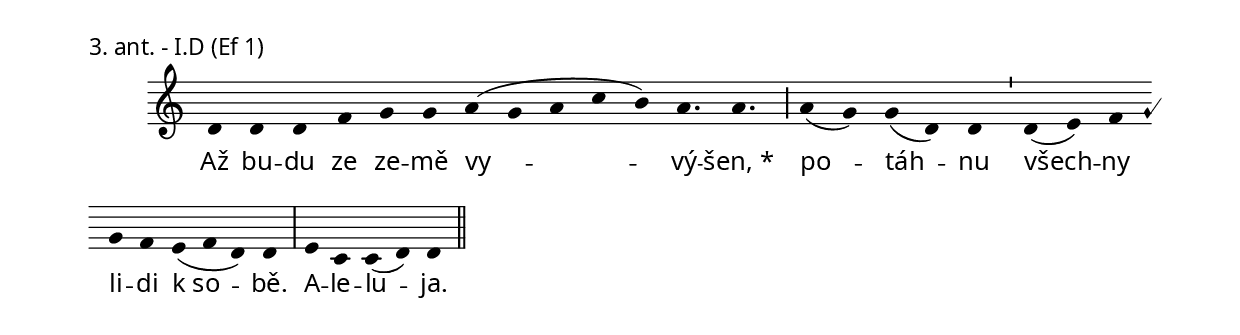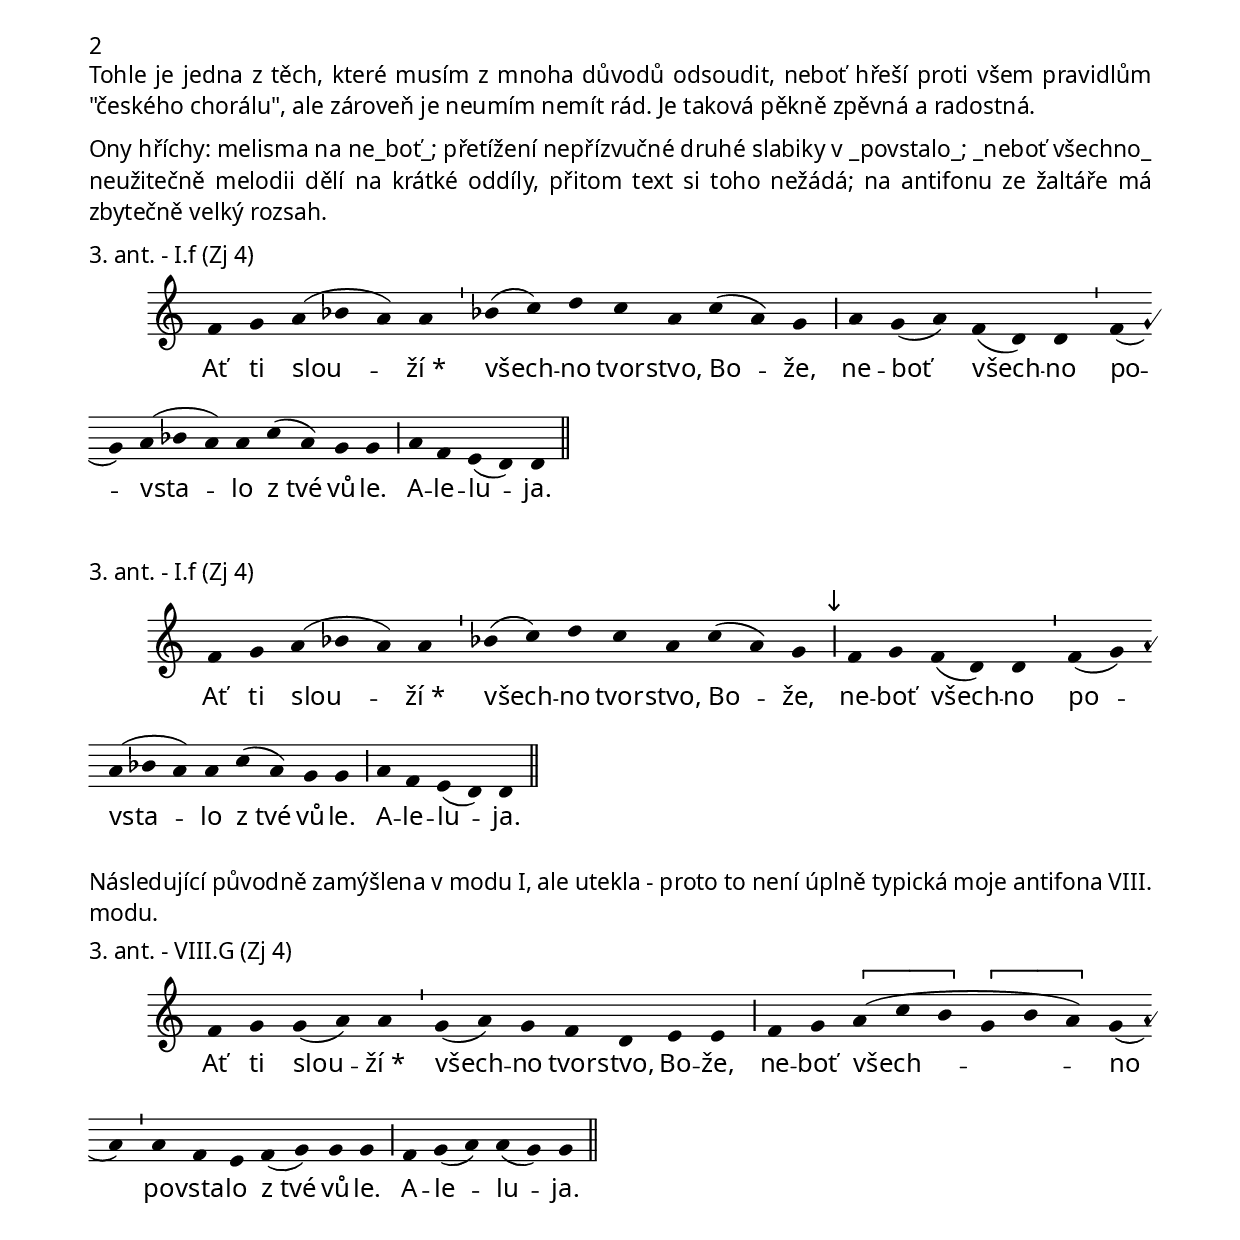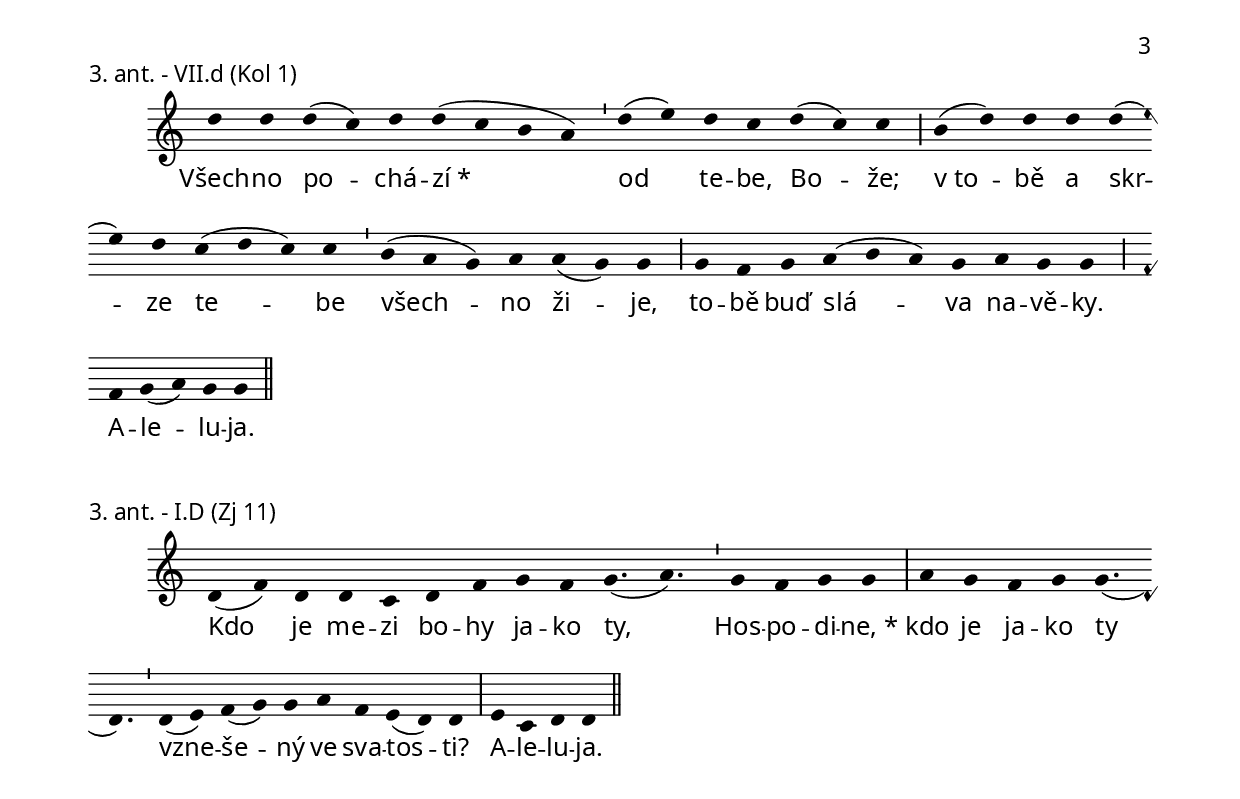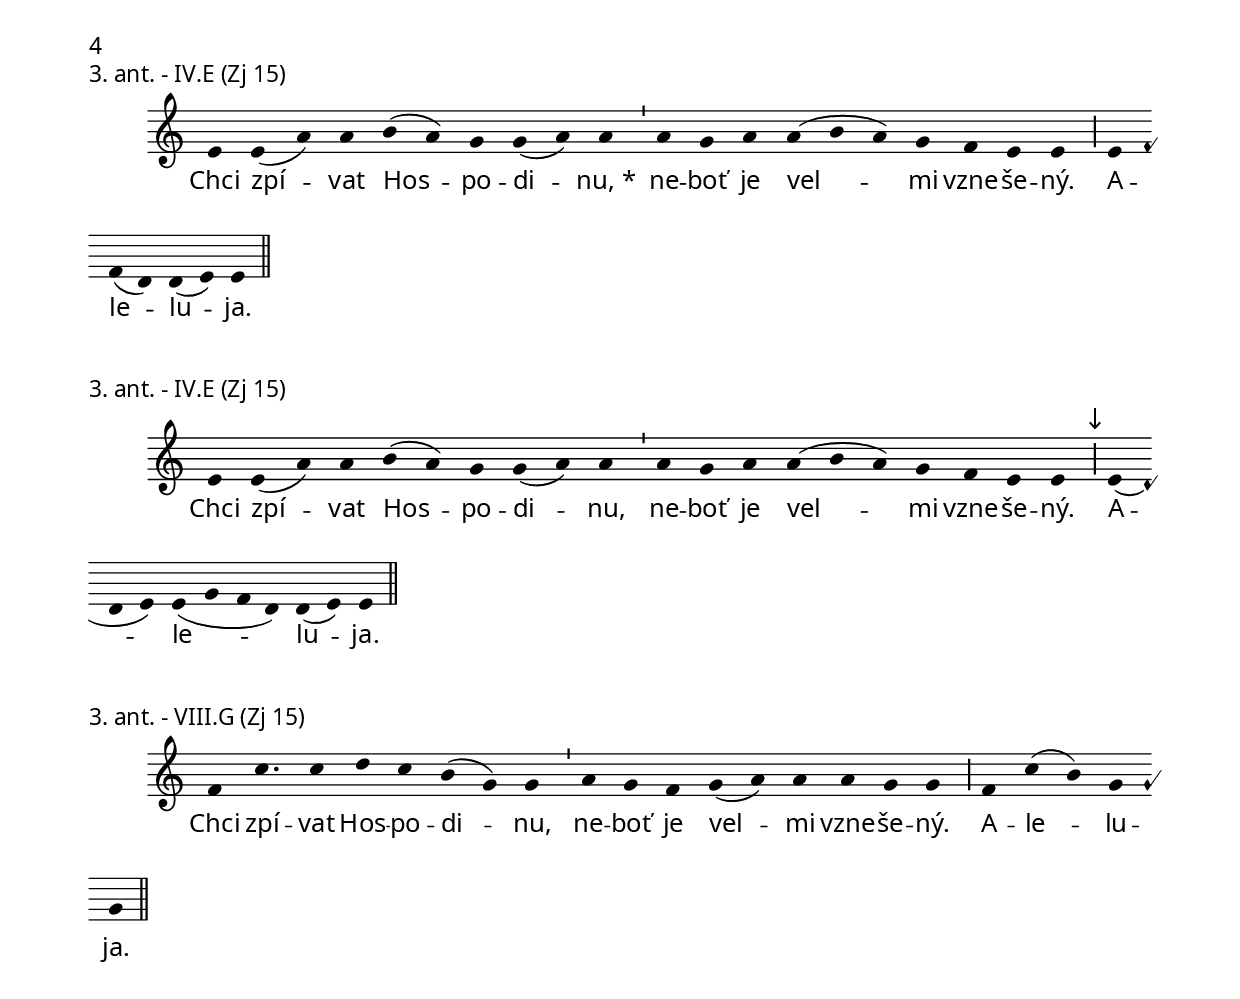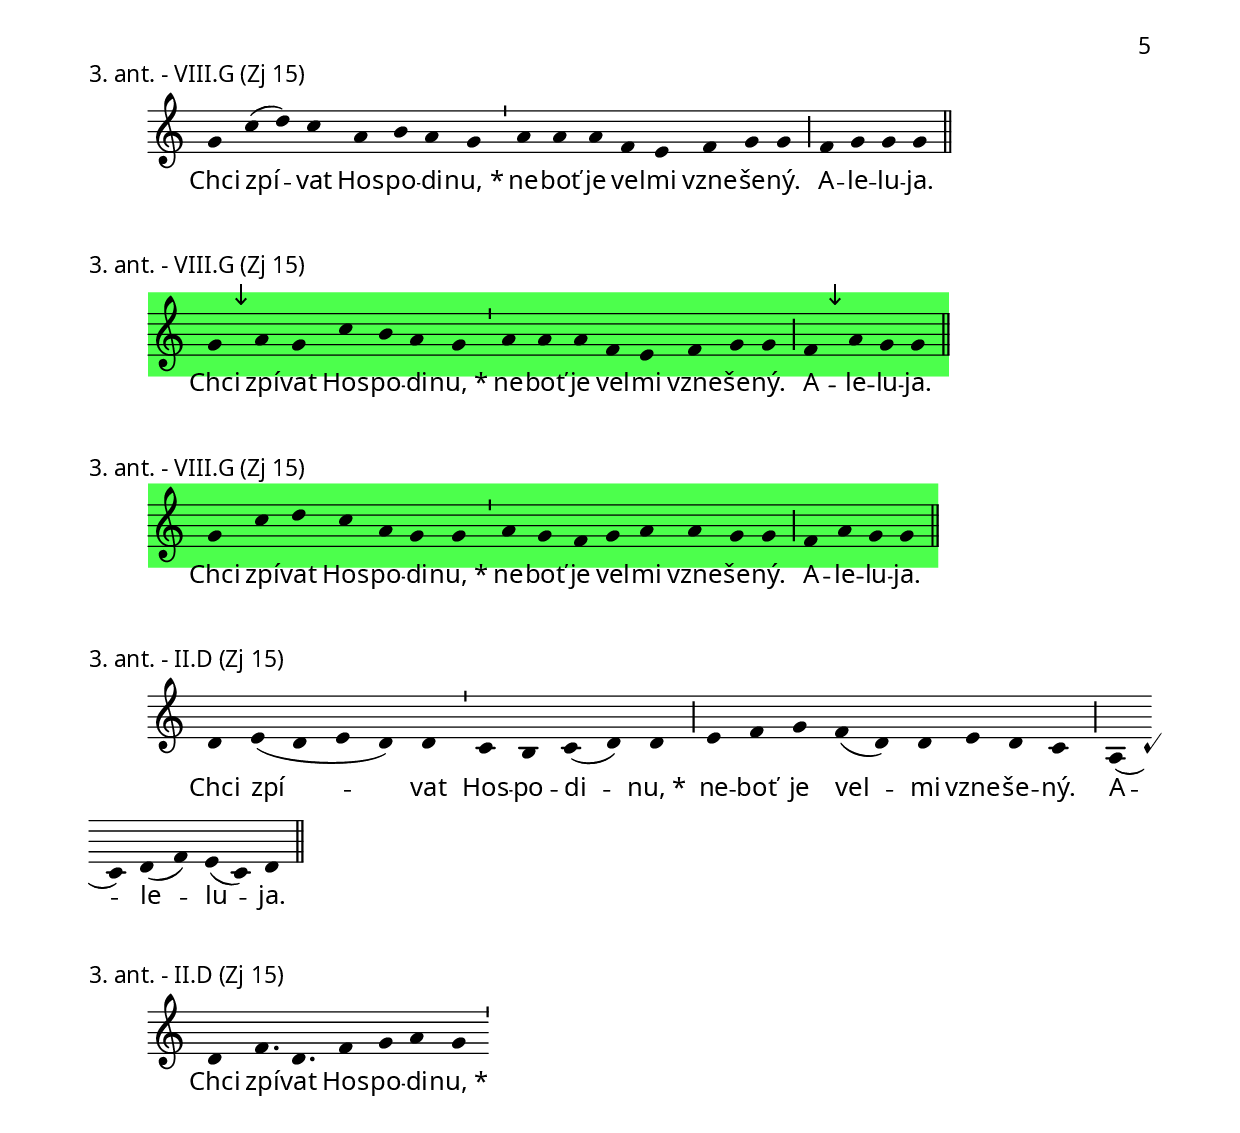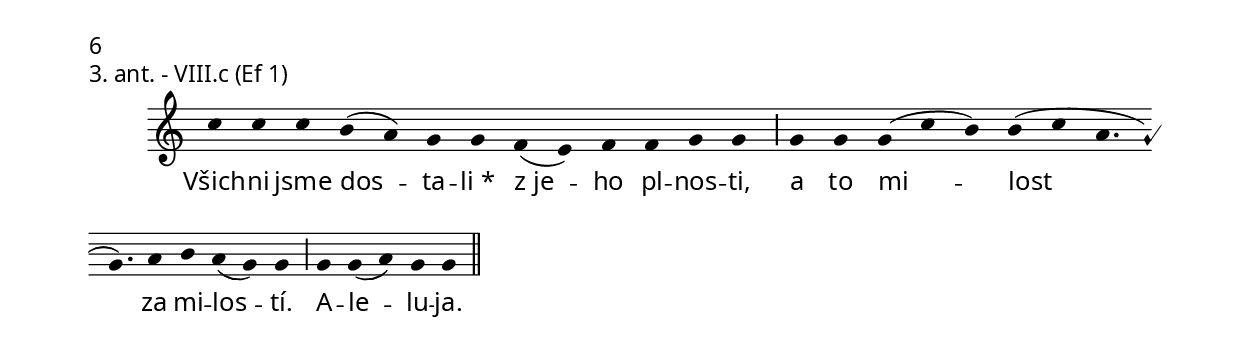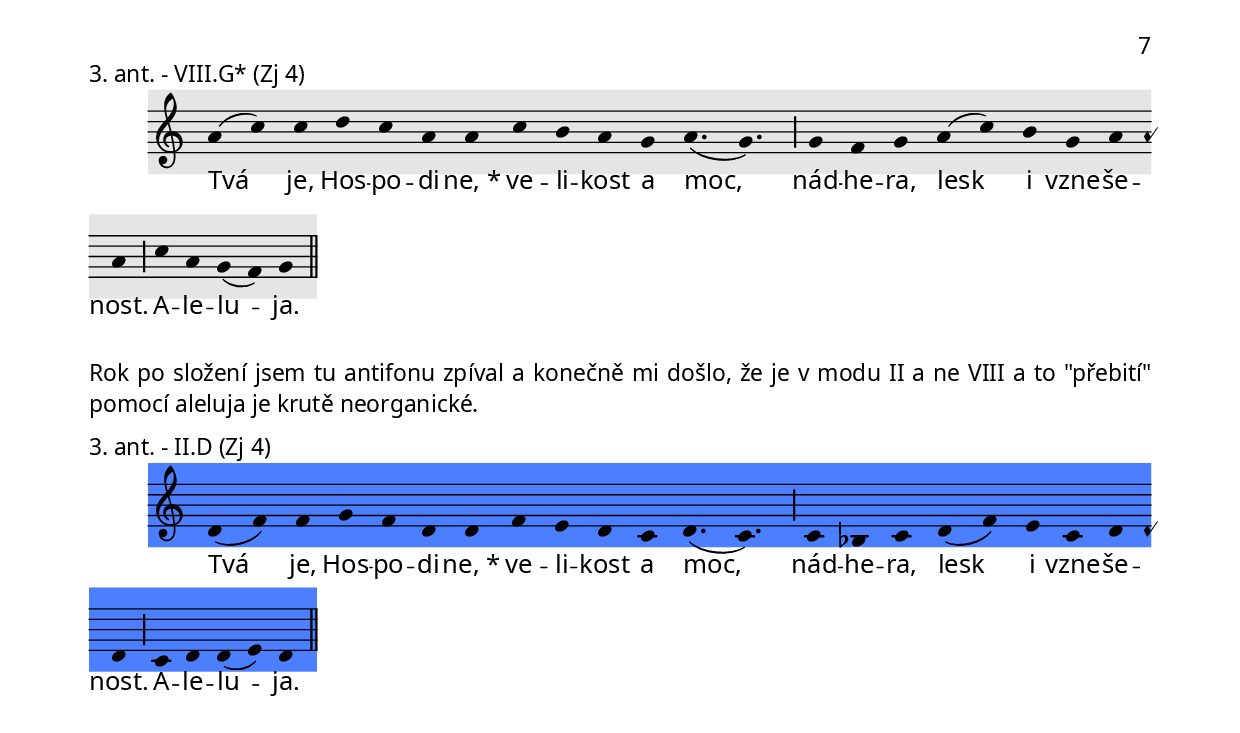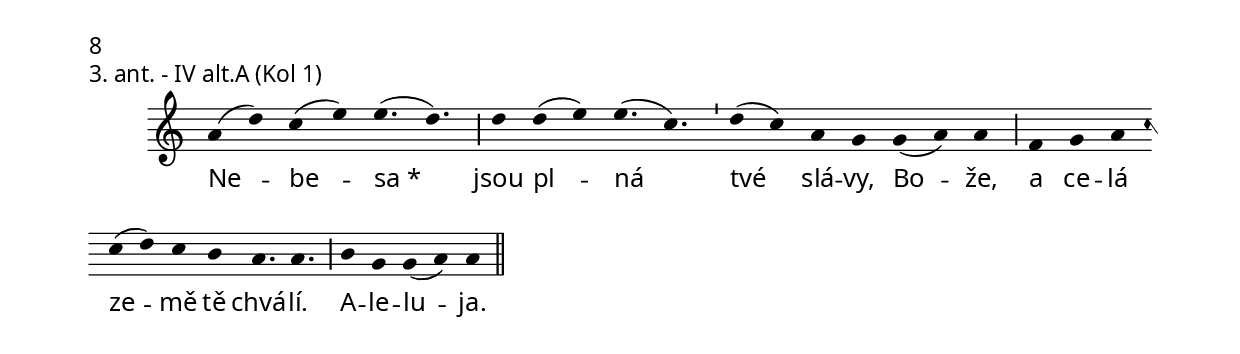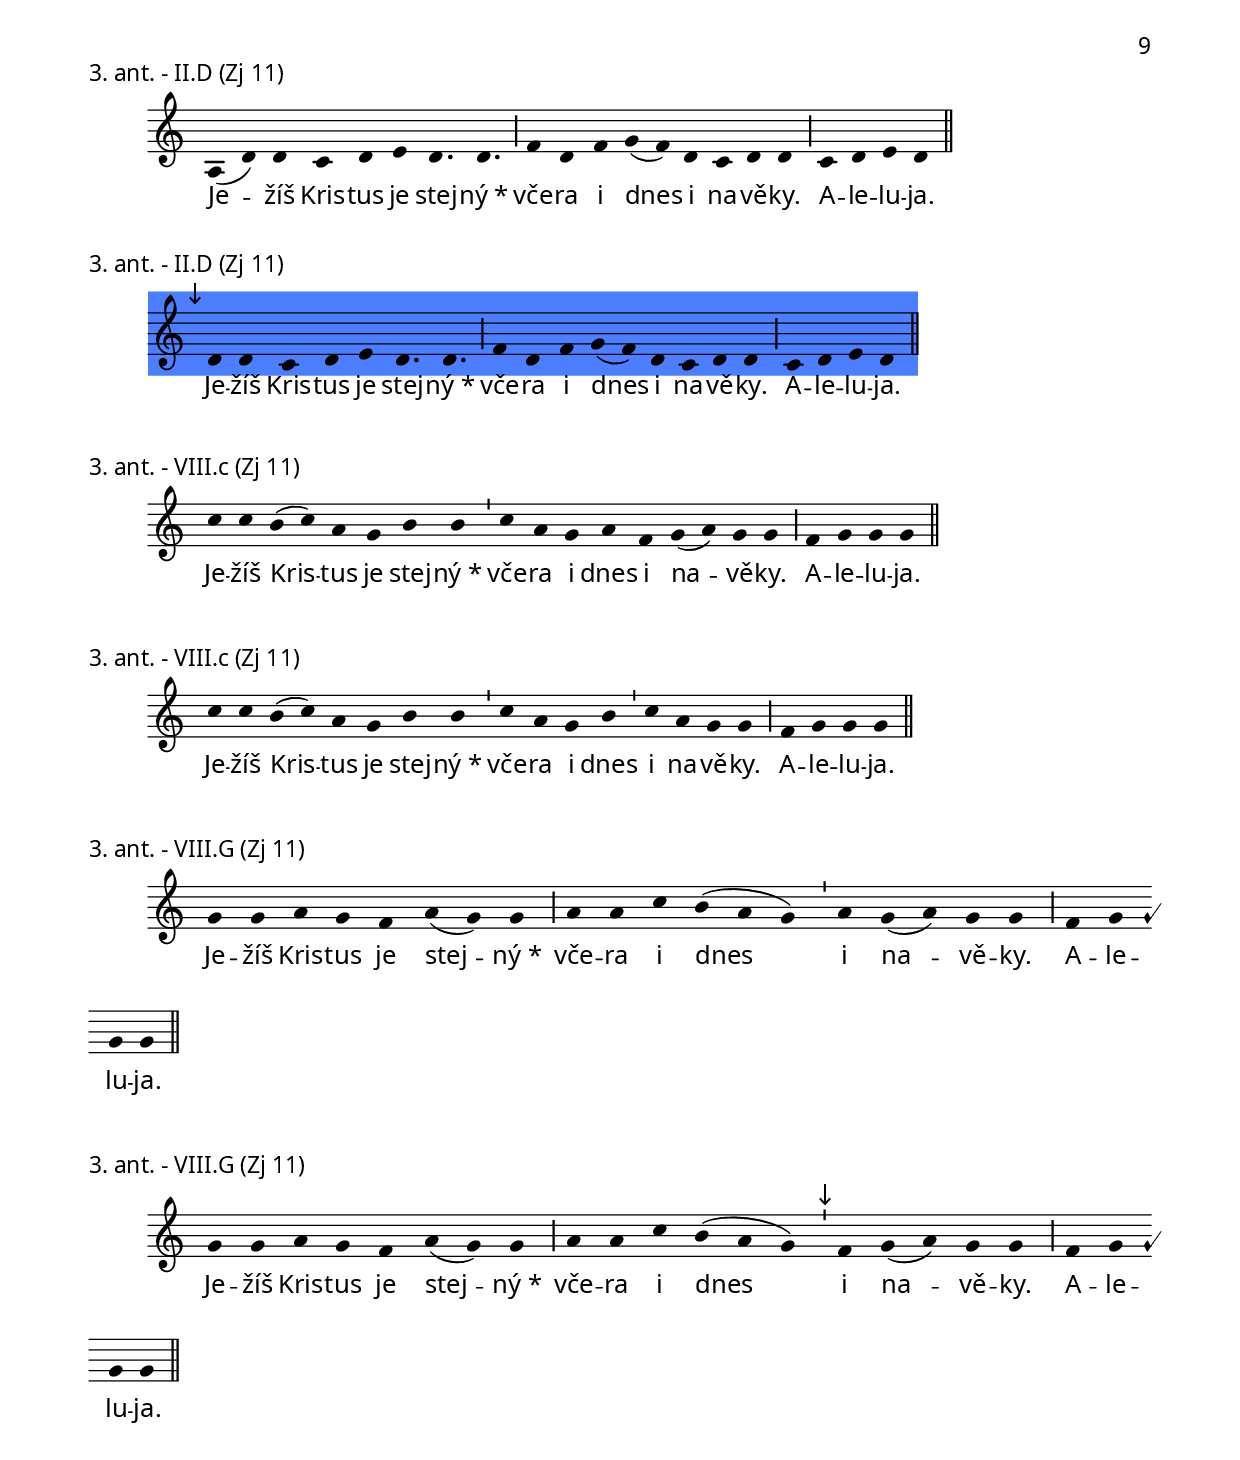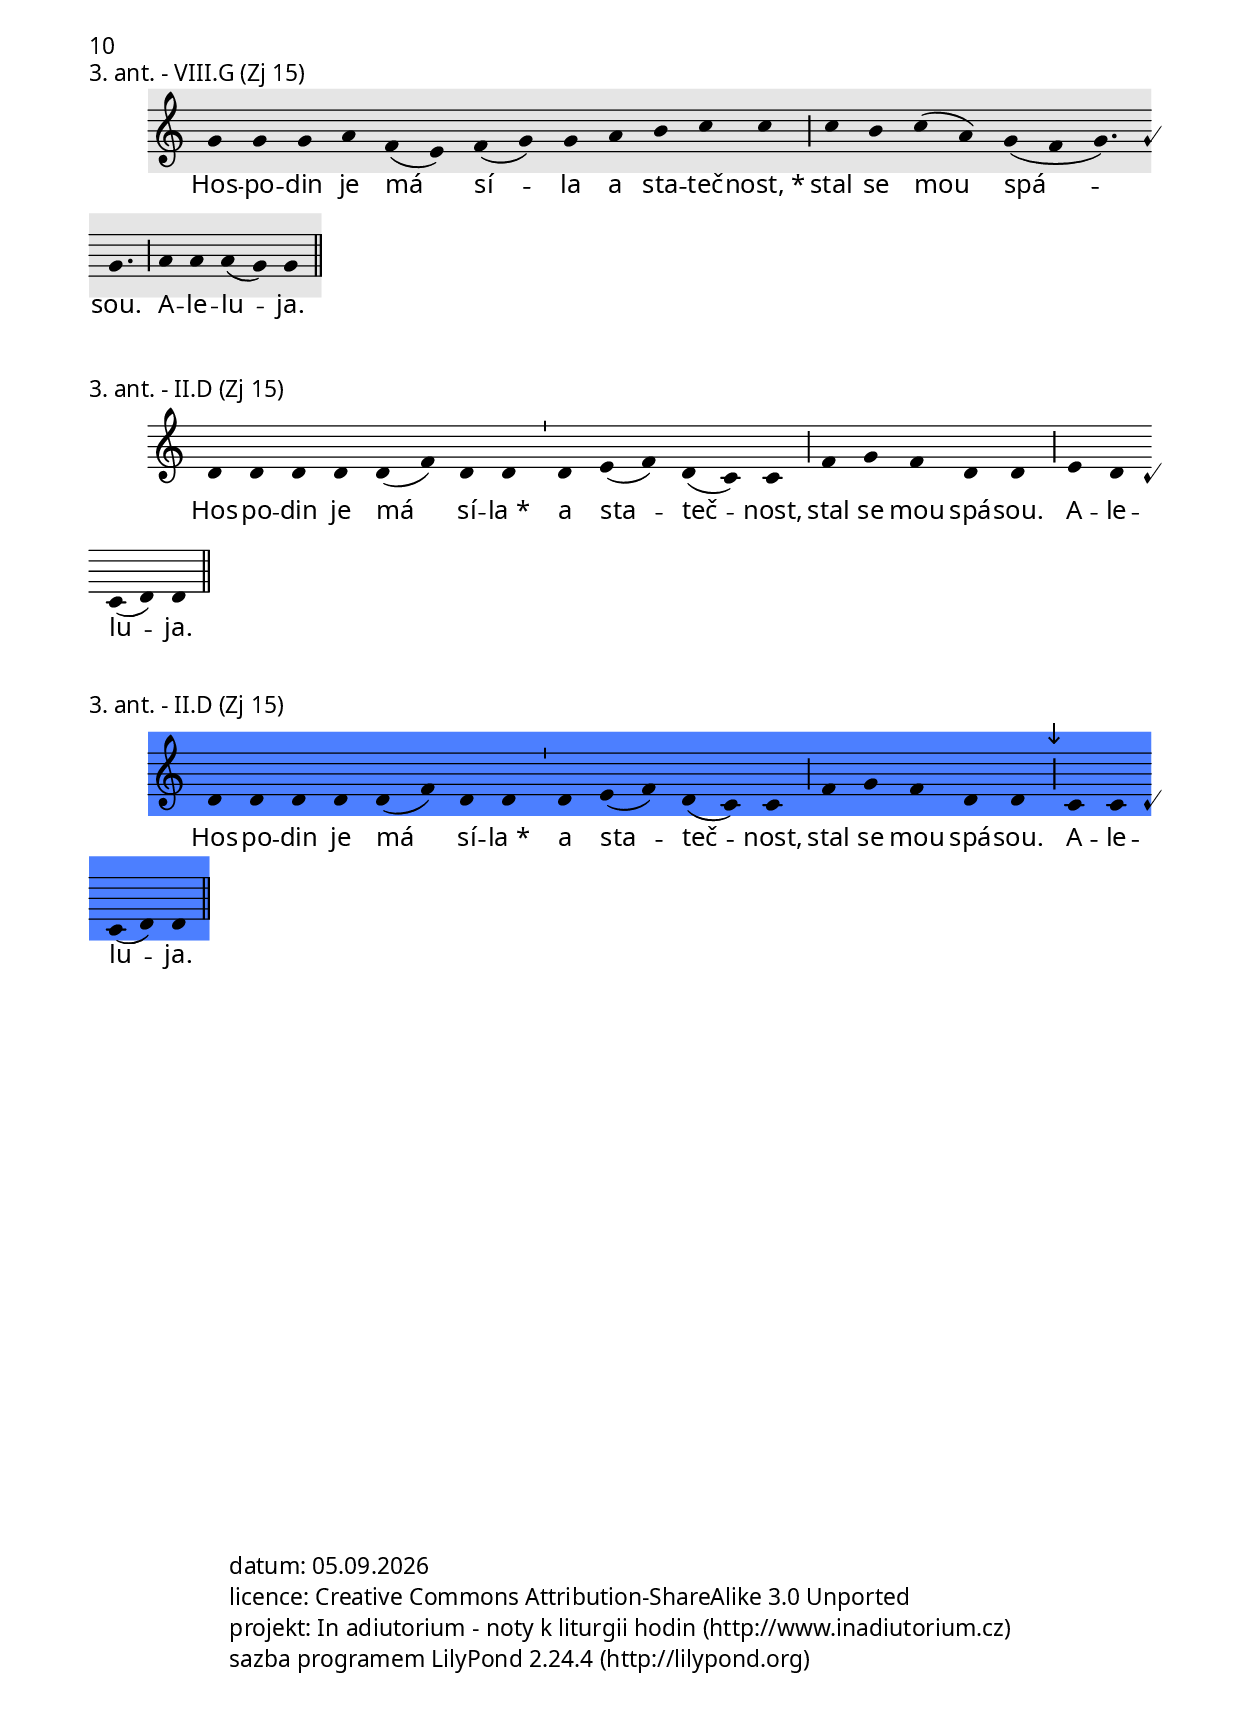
\include "../spolecne.ly"

% Antifony k nz kantikum nespor se opakuji v dvoutydennim
% cyklu - podobne jako v zaltari.
% Do zvlastniho souboru jsou vytazeny proto, ze v souboru
% velikonocnich antifon jsou jednotlive dny includovany
% do bookpart - a v bookpart se nesmi objevit definice promenne.

%%% LICHE TYDNY -------------------------------------------------

%velikTIpondeliNespAntIII =
\score {
  \relative c' {
    \choralniRezim
    d4 d d f g g a( g a c b) a4. a \barMaior
    a4( g) g( d) d \barMin d( e) f g f e( f d) d \barMax
    e c c( d) d \barFinalis
  }
  \addlyrics {
    Až bu -- du ze ze -- mě vy -- vý -- šen,_*
    po -- táh -- nu všech -- ny li -- di k_so -- bě.
    A -- le -- lu -- ja.
  }
  \header {
    quid = "3. ant."
    modus = "I"
    differentia = "D"
    psalmus = "Ef 1"
    id = ""
    fons = "5. ne postní, 2. nešp, ad Magnificat"
    piece = \markup {\sestavTitulek}
  }
}

\pageBreak

\markup\justify{
  Tohle je jedna z těch, které musím z mnoha důvodů odsoudit,
  neboť hřeší proti všem pravidlům "\"českého chorálu\","
  ale zároveň je neumím nemít rád.
  Je taková pěkně zpěvná a radostná.
}

\markup\justify{
  Ony hříchy:
  melisma na ne_boť_;
  přetížení nepřízvučné druhé slabiky v _povstalo_;
  _neboť všechno_ neužitečně melodii dělí na krátké oddíly,
  přitom text si toho nežádá;
  na antifonu ze žaltáře má zbytečně velký rozsah.
}

%velikTIuteryNespAntIII =
\score {
  \relative c' {
    \choralniRezim
    f4 g a( bes a) a \barMin bes( c) d c a c( a) g \barMaior
    a g( a) f( d) d \barMin f( g) a( bes a) a c( a) g g \barMaior
    a f e( d) d \barFinalis
  }
  \addlyrics {
    Ať ti slou -- ží_* všech -- no tvor -- stvo, Bo -- že,
    ne -- boť všech -- no po -- vsta -- lo z_tvé vů -- le.
    A -- le -- lu -- ja.
  }
  \header {
    quid = "3. ant."
    modus = "I"
    differentia = "f"
    psalmus = "Zj 4"
    id = "t1-ut"
    piece = \markup {\sestavTitulek}
  }
}

\score {
  \relative c' {
    \choralniRezim
    f4 g a( bes a) a \barMin bes( c) d c a c( a) g \barMaior
    \mark\sipka f g f( d) d \barMin f( g) a( bes a) a c( a) g g \barMaior
    a f e( d) d \barFinalis
  }
  \addlyrics {
    Ať ti slou -- ží_* všech -- no tvor -- stvo, Bo -- že,
    ne -- boť všech -- no po -- vsta -- lo z_tvé vů -- le.
    A -- le -- lu -- ja.
  }
  \header {
    quid = "3. ant."
    modus = "I"
    differentia = "f"
    psalmus = "Zj 4"
    id = "t1-ut"
    piece = \markup {\sestavTitulek}
  }
}

\markup\justify{
  Následující původně zamýšlena v modu I, ale utekla -
  proto to není úplně typická moje antifona VIII. modu.
}

\score {
  \relative c' {
    \choralniRezim
    f4 g g( a) a \barMin
    g( a) g f d e e \barMaior
    f g \[ a( c b \] \[ g b a) \] g( a) \barMin
    a f e f( g) g g \barMaior
    f g( a) a( g) g \barFinalis
  }
  \addlyrics {
    Ať ti slou -- ží_*
    všech -- no tvor -- stvo, Bo -- že,
    ne -- boť všech -- no po -- vsta -- lo z_tvé vů -- le.
    A -- le -- lu -- ja.
  }
  \header {
    quid = "3. ant."
    modus = "VIII"
    differentia = "G"
    psalmus = "Zj 4"
    id = "t1-ut"
    piece = \markup {\sestavTitulek}
  }
}

\pageBreak

%velikTIstredaNespAntIII =
\score {
  \relative c'' {
    \choralniRezim
    d4 d d( c) d d( c b a) \barMin d( e) d c d( c) c \barMaior
    b( d) d d d( e) d c( d c) c \barMin b( a g) a a( g) g \barMaior
    g f g a( b a) g a g g \barMaior
    f g( a) g g \barFinalis
  }
  \addlyrics {
    Všech -- no po -- chá -- zí_* od te -- be, Bo -- že;
    v_to -- bě a skr -- ze te -- be všech -- no ži -- je,
    to -- bě buď slá -- va na -- vě -- ky.
    A -- le -- lu -- ja.
  }
  \header {
    quid = "3. ant."
    modus = "VII"
    differentia = "d"
    psalmus = "Kol 1"
    id = ""
    fons = "slavnost Nejsvětější Trojice, r.ch., 3. ant.; přidáno aleluja"
    piece = \markup {\sestavTitulek}
  }
}

%velikTIctvrtekNespAntIII =
\score {
  \relative c' {
    \choralniRezim
    d( f) d d c d f g f g4.( a) \barMin g4 f g g \barMax
    a g f g g4.( d) \barMin d4( e) f( g) g a f e( d) d \barMax
    e c d d \barFinalis
  }
  \addlyrics {
    Kdo je me -- zi bo -- hy ja -- ko ty, Hos -- po -- di -- ne,_*
    kdo je ja -- ko ty vzne -- še -- ný ve sva -- tos -- ti?
    A -- le -- lu -- ja.
  }
  \header {
    quid = "3. ant."
    modus = "I"
    differentia = "D"
    psalmus = "Zj 11"
    id = ""
    piece = \markup {\sestavTitulek}
  }
}

\pageBreak

%velikTIpatekNespAntIII =
\score {
  \relative c' {
    \choralniRezim
    e4 e( a) a b( a) g g( a) a \barMin
    a g a a( b a) g f e e \barMaior
    e f( d) d( e) e \barFinalis
  }
  \addlyrics {
    Chci zpí -- vat Hos -- po -- di -- nu,_*
    ne -- boť je vel -- mi vzne -- še -- ný.
    A -- le -- lu -- ja.
  }
  \header {
    quid = "3. ant."
    modus = "IV"
    differentia = "E"
    psalmus = "Zj 15"
    id = "t1-pa"
    piece = \markup {\sestavTitulek}
  }
}

\score {
  \relative c' {
    \choralniRezim
    e4 e( a) a b( a) g g( a) a \barMin
    a g a a( b a) g f e e \barMaior
    \mark\sipka e( d e) e( g f d) d( e) e \barFinalis
  }
  \addlyrics {
    Chci zpí -- vat Hos -- po -- di -- nu,
    ne -- boť je vel -- mi vzne -- še -- ný.
    A -- le -- lu -- ja.
  }
  \header {
    quid = "3. ant."
    modus = "IV"
    differentia = "E"
    psalmus = "Zj 15"
    id = ""
    piece = \markup {\sestavTitulek}
  }
}

\score {
  \relative c' {
    \choralniRezim
    f4 c'4. c4 d c b( g) g \barMin
    a g f g( a) a a g g \barMaior
    f c'( b) g g \barFinalis
  }
  \addlyrics {
    Chci zpí -- vat Hos -- po -- di -- nu,
    ne -- boť je vel -- mi vzne -- še -- ný.
    A -- le -- lu -- ja.
  }
  \header {
    quid = "3. ant."
    modus = "VIII"
    differentia = "G"
    psalmus = "Zj 15"
    id = ""
    piece = \markup {\sestavTitulek}
  }
}

\score {
  \relative c'' {
    \choralniRezim
    g4 c( d) c a b a g \barMin
    a a a f e f g g \barMaior
    f g g g \barFinalis
  }
  \addlyrics {
    Chci zpí -- vat Hos -- po -- di -- nu,_*
    ne -- boť je vel -- mi vzne -- še -- ný.
    A -- le -- lu -- ja.
  }
  \header {
    quid = "3. ant."
    modus = "VIII"
    differentia = "G"
    psalmus = "Zj 15"
    id = "t1-pa"
    piece = \markup {\sestavTitulek}
  }
}

\score {
  \relative c'' {
    \zvyraznovacZeleny
    \choralniRezim
    g4 \mark\sipka a g c b a g \barMin
    a a a f e f g g \barMaior
    f \mark\sipka a g g \barFinalis
  }
  \addlyrics {
    Chci zpí -- vat Hos -- po -- di -- nu,_*
    ne -- boť je vel -- mi vzne -- še -- ný.
    A -- le -- lu -- ja.
  }
  \header {
    quid = "3. ant."
    modus = "VIII"
    differentia = "G"
    psalmus = "Zj 15"
    id = "t1-pa"
    piece = \markup {\sestavTitulek}
  }
}

\score {
  \relative c'' {
    \zvyraznovacZeleny
    \choralniRezim
    g4 c d c a g g \barMin
    a g f g a a g g \barMaior
    f a g g \barFinalis
  }
  \addlyrics {
    Chci zpí -- vat Hos -- po -- di -- nu,_*
    ne -- boť je vel -- mi vzne -- še -- ný.
    A -- le -- lu -- ja.
  }
  \header {
    quid = "3. ant."
    modus = "VIII"
    differentia = "G"
    psalmus = "Zj 15"
    id = "t1-pa"
    piece = \markup {\sestavTitulek}
  }
}

\score {
  \relative c' {
    \choralniRezim
    d4 e( d e d) d \barMin c b c( d) d \barMaior
    e f g f( d) d e d c \barMaior
    a( c) d( f) e( c) d \barFinalis
  }
  \addlyrics {
    Chci zpí -- vat Hos -- po -- di -- nu,_*
    ne -- boť je vel -- mi vzne -- še -- ný.
    A -- le -- lu -- ja.
  }
  \header {
    quid = "3. ant."
    modus = "II"
    differentia = "D"
    psalmus = "Zj 15"
    id = "t1-pa"
    piece = \markup {\sestavTitulek}
  }
}

\score {
  \relative c' {
    \choralniRezim
    d4 f4. d f4 g a g \barMin
  }
  \addlyrics {
    Chci zpí -- vat Hos -- po -- di -- nu,_*
    ne -- boť je vel -- mi vzne -- še -- ný.
    A -- le -- lu -- ja.
  }
  \header {
    quid = "3. ant."
    modus = "II"
    differentia = "D"
    psalmus = "Zj 15"
    id = "t1-pa"
    piece = \markup {\sestavTitulek}
  }
}

\pageBreak

%%% SUDE TYDNY --------------------------------------------------

%velikTIIpondeliNespAntIII =
\score {
  \relative c'' {
    \choralniRezim
    c4 c c b( a) g g f( e) f f g g \barMaior
    g g g( c b) b( c a4. g) a4 b a( g) g \barMaior
    g g( a) g g \barFinalis
  }
  \addlyrics {
    Všich -- ni jsme dos -- ta -- li_* z_je -- ho pl -- nos -- ti,
    a to mi -- lost za mi -- los -- tí.
    A -- le -- lu -- ja.
  }
  \header {
    quid = "3. ant."
    modus = "VIII"
    differentia = "c"
    psalmus = "Ef 1"
    id = ""
    piece = \markup {\sestavTitulek}
  }
}

\pageBreak

%velikTIIuteryNespAntIII =
\score {
  \relative c'' {
    \zvyraznovacSedy
    \choralniRezim
    a4( c) c d c a a c b a g a4.( g) \barMaior
    g4 f g a( c) b g a a \barMaior
    c a g( f) g \barFinalis
  }
  \addlyrics {
    Tvá je, Hos -- po -- di -- ne,_* ve -- li -- kost a moc,
    nád -- he -- ra, lesk i vzne -- še -- nost.
    A -- le -- lu -- ja.
  }
  \header {
    quid = "3. ant."
    modus = "VIII"
    differentia = "G*"
    psalmus = "Zj 4"
    id = ""
    piece = \markup {\sestavTitulek}
  }
}

\markup\justify{
  Rok po složení jsem tu antifonu zpíval a konečně mi došlo,
  že je v modu II a ne VIII a to "\"přebití\"" pomocí aleluja
  je krutě neorganické.
}

\score {
  \relative c' {
    \zvyraznovacModry
    \choralniRezim
    d4( f) f g f d d f e d c d4.( c) \barMaior
    c4 bes c d( f) e c d d \barMaior
    c d d( e) d \barFinalis
  }
  \addlyrics {
    Tvá je, Hos -- po -- di -- ne,_* ve -- li -- kost a moc,
    nád -- he -- ra, lesk i vzne -- še -- nost.
    A -- le -- lu -- ja.
  }
  \header {
    quid = "3. ant."
    modus = "II"
    differentia = "D"
    psalmus = "Zj 4"
    id = ""
    piece = \markup {\sestavTitulek}
  }
}

\pageBreak

%velikTIIstredaNespAntIII =
\score {
  \relative c'' {
    \choralniRezim
    a4( d) c( e) e4.( d) \barMaior d4 d( e) e4.( c) \barMin d4( c) a g g( a) a \barMaior
    f g a c( d) c b a4. a \barMaior
    b4 g g( a) a \barFinalis
  }
  \addlyrics {
    Ne -- be -- sa_* jsou pl -- ná tvé slá -- vy, Bo -- že,
    a ce -- lá ze -- mě tě chvá -- lí.
    A -- le -- lu -- ja.
  }
  \header {
    quid = "3. ant."
    modus = "IV alt"
    differentia = "A"
    psalmus = "Kol 1"
    id = ""
    piece = \markup {\sestavTitulek}
  }
}

\pageBreak

%velikTIIctvrtekNespAntIII =
\score {
  \relative c' {
    \choralniRezim
    a4( d) d c d e d4. d \barMaior
    f4 d f g( f) d c d d \barMaior
    c d e d \barFinalis
  }
  \addlyrics {
    Je -- žíš Kris -- tus je stej -- ný_*
    vče -- ra i dnes i na -- vě -- ky.
    A -- le -- lu -- ja.
  }
  \header {
    quid = "3. ant."
    modus = "II"
    differentia = "D"
    psalmus = "Zj 11"
    id = "t2-ct"
    piece = \markup {\sestavTitulek}
  }
}

\score {
  \relative c' {
    \zvyraznovacModry
    \choralniRezim
    \mark\sipka d4 d c d e d4. d \barMaior
    f4 d f g( f) d c d d \barMaior
    c d e d \barFinalis
  }
  \addlyrics {
    Je -- žíš Kris -- tus je stej -- ný_*
    vče -- ra i dnes i na -- vě -- ky.
    A -- le -- lu -- ja.
  }
  \header {
    quid = "3. ant."
    modus = "II"
    differentia = "D"
    psalmus = "Zj 11"
    id = "t2-ct"
    piece = \markup {\sestavTitulek}
  }
}

\score {
  \relative c'' {
    \choralniRezim
    c4 c b( c) a g b b \barMin
    c a g a f g( a) g g \barMaior
    f g g g \barFinalis
  }
  \addlyrics {
    Je -- žíš Kris -- tus je stej -- ný_*
    vče -- ra i dnes i na -- vě -- ky.
    A -- le -- lu -- ja.
  }
  \header {
    quid = "3. ant."
    modus = "VIII"
    differentia = "c"
    psalmus = "Zj 11"
    id = "t2-ct"
    piece = \markup {\sestavTitulek}
  }
}

\score {
  \relative c'' {
    \choralniRezim
    c4 c b( c) a g b b \barMin
    c a g b \barMin c a g g \barMaior
    f g g g \barFinalis
  }
  \addlyrics {
    Je -- žíš Kris -- tus je stej -- ný_*
    vče -- ra i dnes i na -- vě -- ky.
    A -- le -- lu -- ja.
  }
  \header {
    quid = "3. ant."
    modus = "VIII"
    differentia = "c"
    psalmus = "Zj 11"
    id = "t2-ct"
    piece = \markup {\sestavTitulek}
  }
}

\score {
  \relative c'' {
    \choralniRezim
    g4 g a g f a( g) g \barMaior
    a a c b( a g) \barMin a g( a) g g \barMaior
    f g g g \barFinalis
  }
  \addlyrics {
    Je -- žíš Kris -- tus je stej -- ný_*
    vče -- ra i dnes i na -- vě -- ky.
    A -- le -- lu -- ja.
  }
  \header {
    quid = "3. ant."
    modus = "VIII"
    differentia = "G"
    psalmus = "Zj 11"
    id = "t2-ct"
    piece = \markup {\sestavTitulek}
  }
}

\score {
  \relative c'' {
    \choralniRezim
    g4 g a g f a( g) g \barMaior
    a a c b( a g) \barMin \mark\sipka f g( a) g g \barMaior
    f g g g \barFinalis
  }
  \addlyrics {
    Je -- žíš Kris -- tus je stej -- ný_*
    vče -- ra i dnes i na -- vě -- ky.
    A -- le -- lu -- ja.
  }
  \header {
    quid = "3. ant."
    modus = "VIII"
    differentia = "G"
    psalmus = "Zj 11"
    id = "t2-ct"
    piece = \markup {\sestavTitulek}
  }
}

\pageBreak

%velikTIIpatekNespAntIII =
\score {
  \relative c'' {
    \zvyraznovacSedy
    \choralniRezim
    g4 g g a f( e) f( g) g a b c c \barMaior
    c b c( a) g( f g4.) g4. \barMaior
    a4 a a( g) g \barFinalis
  }
  \addlyrics {
    Hos -- po -- din je má sí -- la a sta -- teč -- nost,_*
    stal se mou spá -- sou.
    A -- le -- lu -- ja.
  }
  \header {
    quid = "3. ant."
    modus = "VIII"
    differentia = "G"
    psalmus = "Zj 15"
    id = "t2-pa"
    fons = "úlomek převzat z: žaltář, so 1.t., r.ch., 2. ant."
    placet = "mel. akcent na pomocném slovesu"
    piece = \markup {\sestavTitulek}
  }
}

\score {
  \relative c' {
    \choralniRezim
    d4 d d d d( f) d d \barMin
    d e( f) d( c) c \barMaior
    f g f d d \barMaior
    e d c( d) d \barFinalis
  }
  \addlyrics {
    Hos -- po -- din je má sí -- la_*
    a sta -- teč -- nost,
    stal se mou spá -- sou.
    A -- le -- lu -- ja.
  }
  \header {
    quid = "3. ant."
    modus = "II"
    differentia = "D"
    psalmus = "Zj 15"
    id = "t2-pa"
    piece = \markup {\sestavTitulek}
  }
}

\score {
  \relative c' {
    \zvyraznovacModry
    \choralniRezim
    d4 d d d d( f) d d \barMin
    d e( f) d( c) c \barMaior
    f g f d d \barMaior
    \mark\sipka c c c( d) d \barFinalis
  }
  \addlyrics {
    Hos -- po -- din je má sí -- la_*
    a sta -- teč -- nost,
    stal se mou spá -- sou.
    A -- le -- lu -- ja.
  }
  \header {
    quid = "3. ant."
    modus = "II"
    differentia = "D"
    psalmus = "Zj 15"
    id = "t2-pa"
    piece = \markup {\sestavTitulek}
  }
}